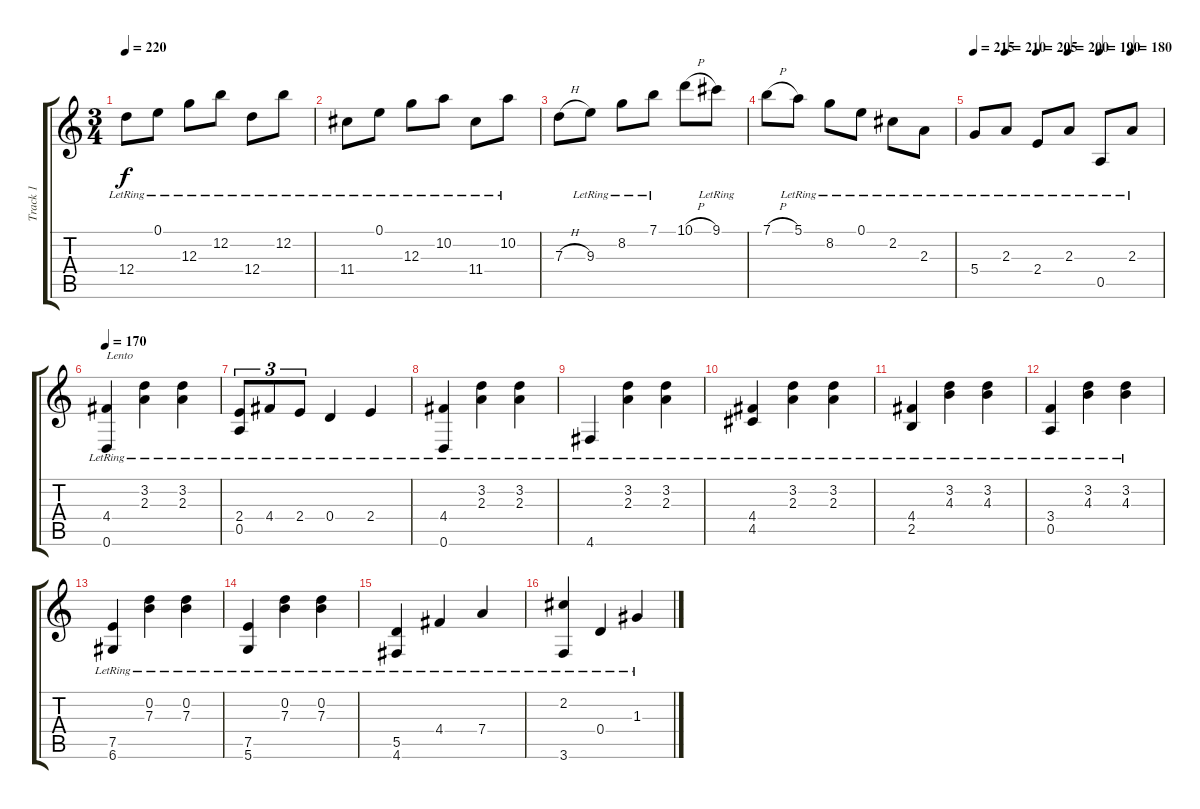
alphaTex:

\track ("Track 1" "Track 1") {instrument acousticguitarnylon}
\staff {score tabs}
\tuning (E4 B3 G3 D3 A2 D2) {hide}
\ts (3 4)
\tempo 220
\clef g2
\ks c
12.4{lr}.8{dy f} 0.1{lr}.8 12.3{lr}.8 12.2{lr}.8 12.4{lr}.8 12.2{lr}.8 |
11.4{lr}.8 0.1{lr}.8 12.3{lr}.8 10.2{lr}.8 11.4{lr}.8 10.2{lr}.8 |
7.3{h}.8 9.3{lr}.8 8.2{lr}.8 7.1{lr}.8 10.1{h}.8 9.1{lr}.8 |
7.1{h}.8 5.1{lr}.8 8.2{lr}.8 0.1{lr}.8 2.2{lr}.8 2.3{lr}.8 |
\tempo 215
\tempo (210 0.16666666666666666)
\tempo (205 0.3333333333333333)
\tempo (200 0.5)
\tempo (190 0.6666666666666666)
\tempo (180 0.8333333333333334)
5.4{lr}.8 2.3{lr}.8 2.4{lr}.8 2.3{lr}.8 0.5{lr}.8 2.3{lr}.8 |
\tempo 170
(4.4{lr} 0.6{lr}).4{txt "Lento"} (3.2{lr} 2.3{lr}).4 (3.2{lr} 2.3{lr}).4 |
(2.4{lr} 0.5{lr}).8{tu (3 2)} 4.4{lr}.8{tu (3 2)} 2.4{lr}.8{tu (3 2)} 0.4{lr}.4 2.4{lr}.4 |
(4.4{lr} 0.6{lr}).4 (3.2{lr} 2.3{lr}).4 (3.2{lr} 2.3{lr}).4 |
4.6{lr}.4 (3.2{lr} 2.3{lr}).4 (3.2{lr} 2.3{lr}).4 |
(4.4{lr} 4.5{lr}).4 (3.2{lr} 2.3{lr}).4 (3.2{lr} 2.3{lr}).4 |
(4.4{lr} 2.5{lr}).4 (3.2{lr} 4.3{lr}).4 (3.2{lr} 4.3{lr}).4 |
(3.4{lr} 0.5{lr}).4 (3.2{lr} 4.3{lr}).4 (3.2{lr} 4.3{lr}).4 |
(7.5{lr} 6.6{lr}).4 (0.2{lr} 7.3{lr}).4 (0.2{lr} 7.3{lr}).4 |
(7.5{lr} 5.6{lr}).4 (0.2{lr} 7.3{lr}).4 (0.2{lr} 7.3{lr}).4 |
(5.5{lr} 4.6{lr}).4 4.4{lr}.4 7.4{lr}.4 |
(2.2{lr} 3.6{lr}).4 0.4{lr}.4 1.3{lr}.4
